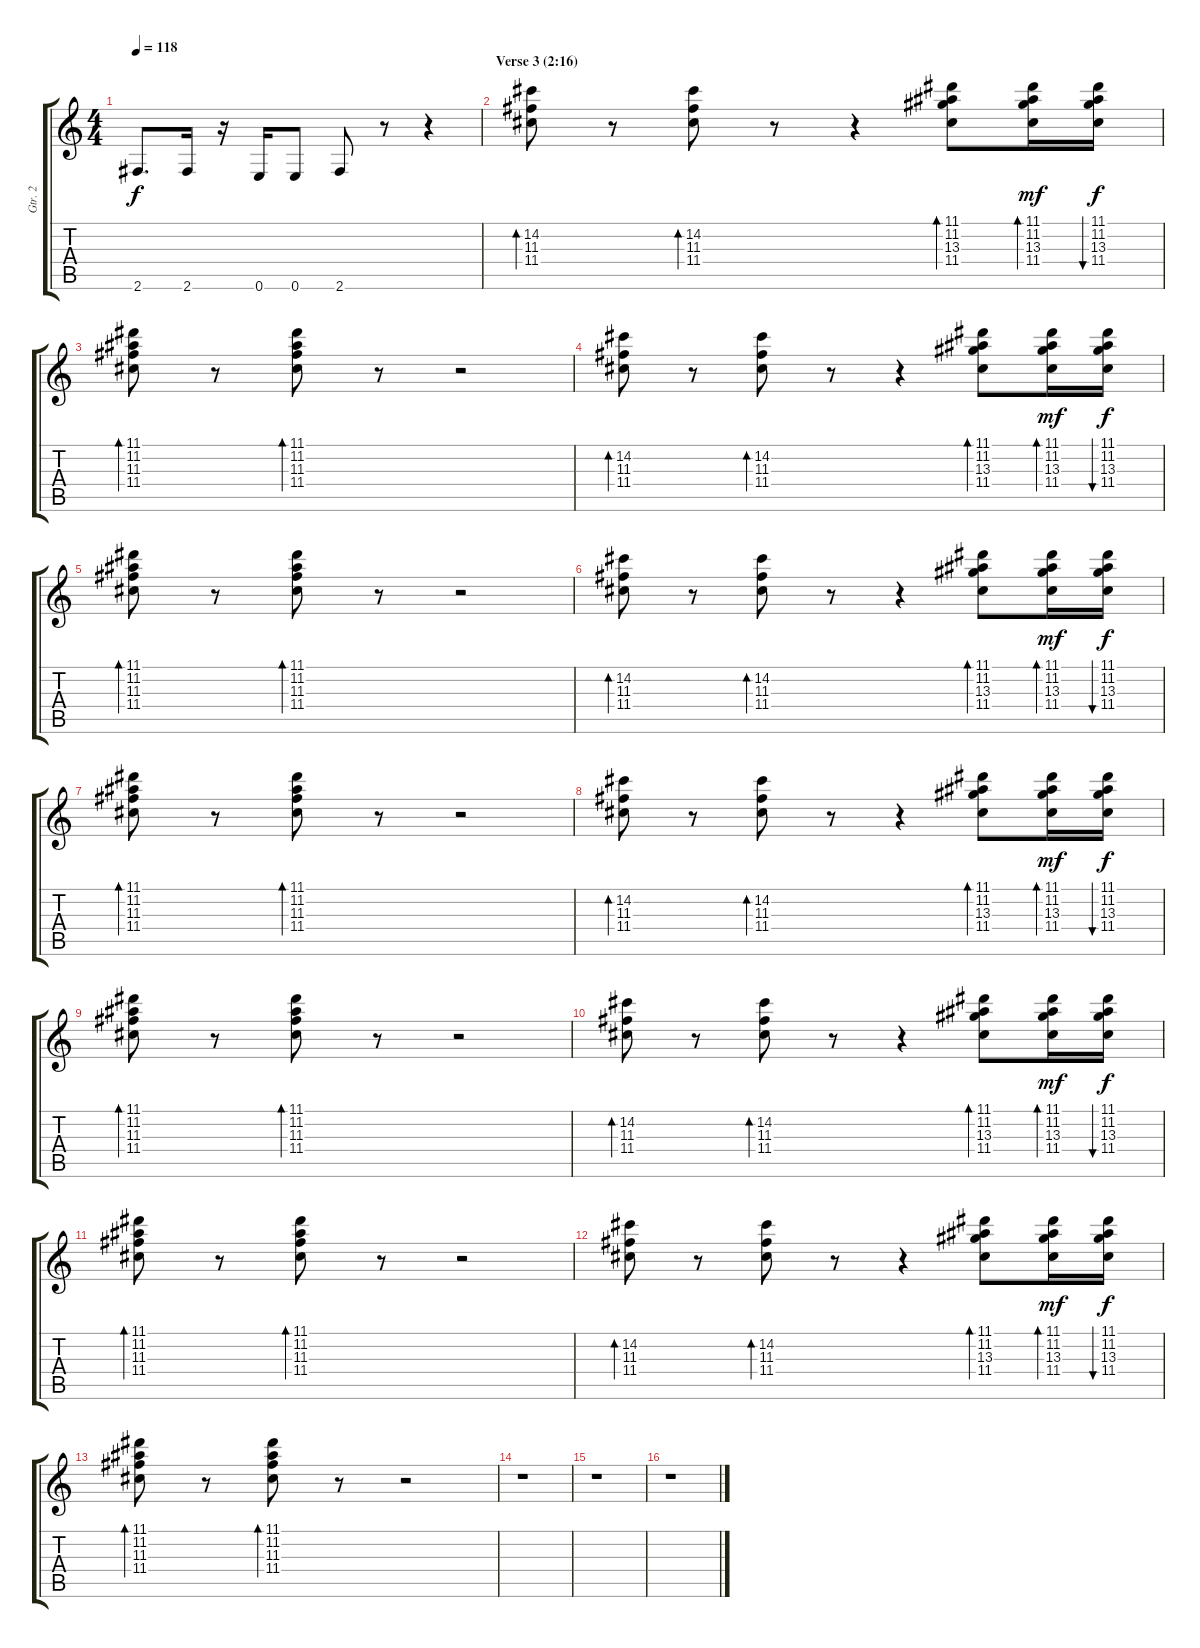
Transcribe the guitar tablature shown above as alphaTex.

\track ("Gtr. 2" "Gtr. 2") {instrument electricguitarclean}
\staff {score tabs}
\tuning (E4 B3 G3 D3 A2 E2) {hide}
\ts (4 4)
\tempo 118
\clef g2
\ks c
2.6.8{d dy f} 2.6.16 r.16 0.6.16 0.6.8 2.6.8 r.8 r.4 |
\section ("" "Verse 3 (2:16)")
(14.2 11.3 11.4).8{bd 60} r.8 (14.2 11.3 11.4).8{bd 60} r.8 r.4 (11.1 11.2 13.3 11.4).8{bd 60} (11.1 11.2 13.3 11.4).16{bd 60 dy mf} (11.1 11.2 13.3 11.4).16{bu 60 dy f} |
(11.1 11.2 11.3 11.4).8{bd 60} r.8 (11.1 11.2 11.3 11.4).8{bd 60} r.8 r.2 |
(14.2 11.3 11.4).8{bd 60} r.8 (14.2 11.3 11.4).8{bd 60} r.8 r.4 (11.1 11.2 13.3 11.4).8{bd 60} (11.1 11.2 13.3 11.4).16{bd 60 dy mf} (11.1 11.2 13.3 11.4).16{bu 60 dy f} |
(11.1 11.2 11.3 11.4).8{bd 60} r.8 (11.1 11.2 11.3 11.4).8{bd 60} r.8 r.2 |
(14.2 11.3 11.4).8{bd 60} r.8 (14.2 11.3 11.4).8{bd 60} r.8 r.4 (11.1 11.2 13.3 11.4).8{bd 60} (11.1 11.2 13.3 11.4).16{bd 60 dy mf} (11.1 11.2 13.3 11.4).16{bu 60 dy f} |
(11.1 11.2 11.3 11.4).8{bd 60} r.8 (11.1 11.2 11.3 11.4).8{bd 60} r.8 r.2 |
(14.2 11.3 11.4).8{bd 60} r.8 (14.2 11.3 11.4).8{bd 60} r.8 r.4 (11.1 11.2 13.3 11.4).8{bd 60} (11.1 11.2 13.3 11.4).16{bd 60 dy mf} (11.1 11.2 13.3 11.4).16{bu 60 dy f} |
(11.1 11.2 11.3 11.4).8{bd 60} r.8 (11.1 11.2 11.3 11.4).8{bd 60} r.8 r.2 |
(14.2 11.3 11.4).8{bd 60} r.8 (14.2 11.3 11.4).8{bd 60} r.8 r.4 (11.1 11.2 13.3 11.4).8{bd 60} (11.1 11.2 13.3 11.4).16{bd 60 dy mf} (11.1 11.2 13.3 11.4).16{bu 60 dy f} |
(11.1 11.2 11.3 11.4).8{bd 60} r.8 (11.1 11.2 11.3 11.4).8{bd 60} r.8 r.2 |
(14.2 11.3 11.4).8{bd 60} r.8 (14.2 11.3 11.4).8{bd 60} r.8 r.4 (11.1 11.2 13.3 11.4).8{bd 60} (11.1 11.2 13.3 11.4).16{bd 60 dy mf} (11.1 11.2 13.3 11.4).16{bu 60 dy f} |
(11.1 11.2 11.3 11.4).8{bd 60} r.8 (11.1 11.2 11.3 11.4).8{bd 60} r.8 r.2 |
r.1 |
r.1 |
r.1
